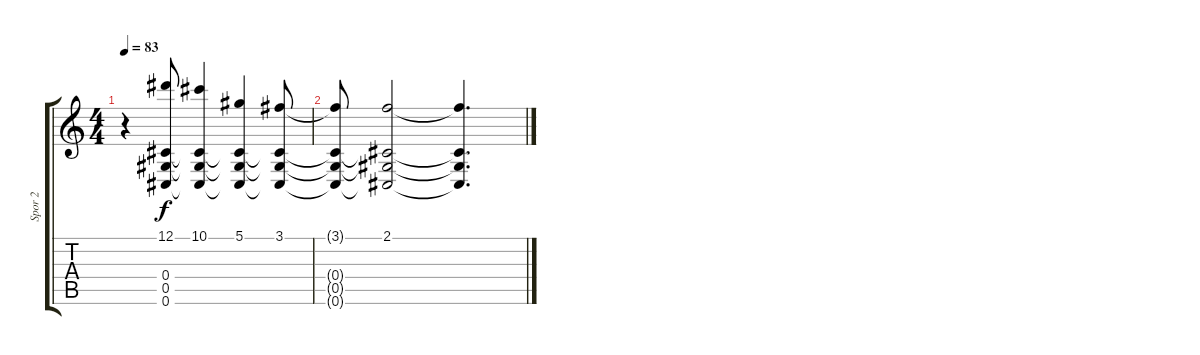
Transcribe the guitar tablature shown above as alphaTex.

\track ("Spor 2" "Spor 2") {instrument electricguitarclean}
\staff {score tabs}
\tuning (Eb4 Bb3 Gb3 Db3 Ab2 Db2) {hide}
\ts (4 4)
\tempo 83
\clef g2
\ks c
r.4{dy f} (12.1 0.4{t} 0.5{t} 0.6{t}).8 (10.1 0.4{t} 0.5{t} 0.6{t}).4 (5.1 0.4{t} 0.5{t} 0.6{t}).4 (3.1 0.4{t} 0.5{t} 0.6{t}).8 |
(3.1{t} 0.4{t} 0.5{t} 0.6{t}).8 (2.1 0.4{t} 0.5{t} 0.6{t}).2 (2.1{t} 0.4{t} 0.5{t} 0.6{t}).4{d}
